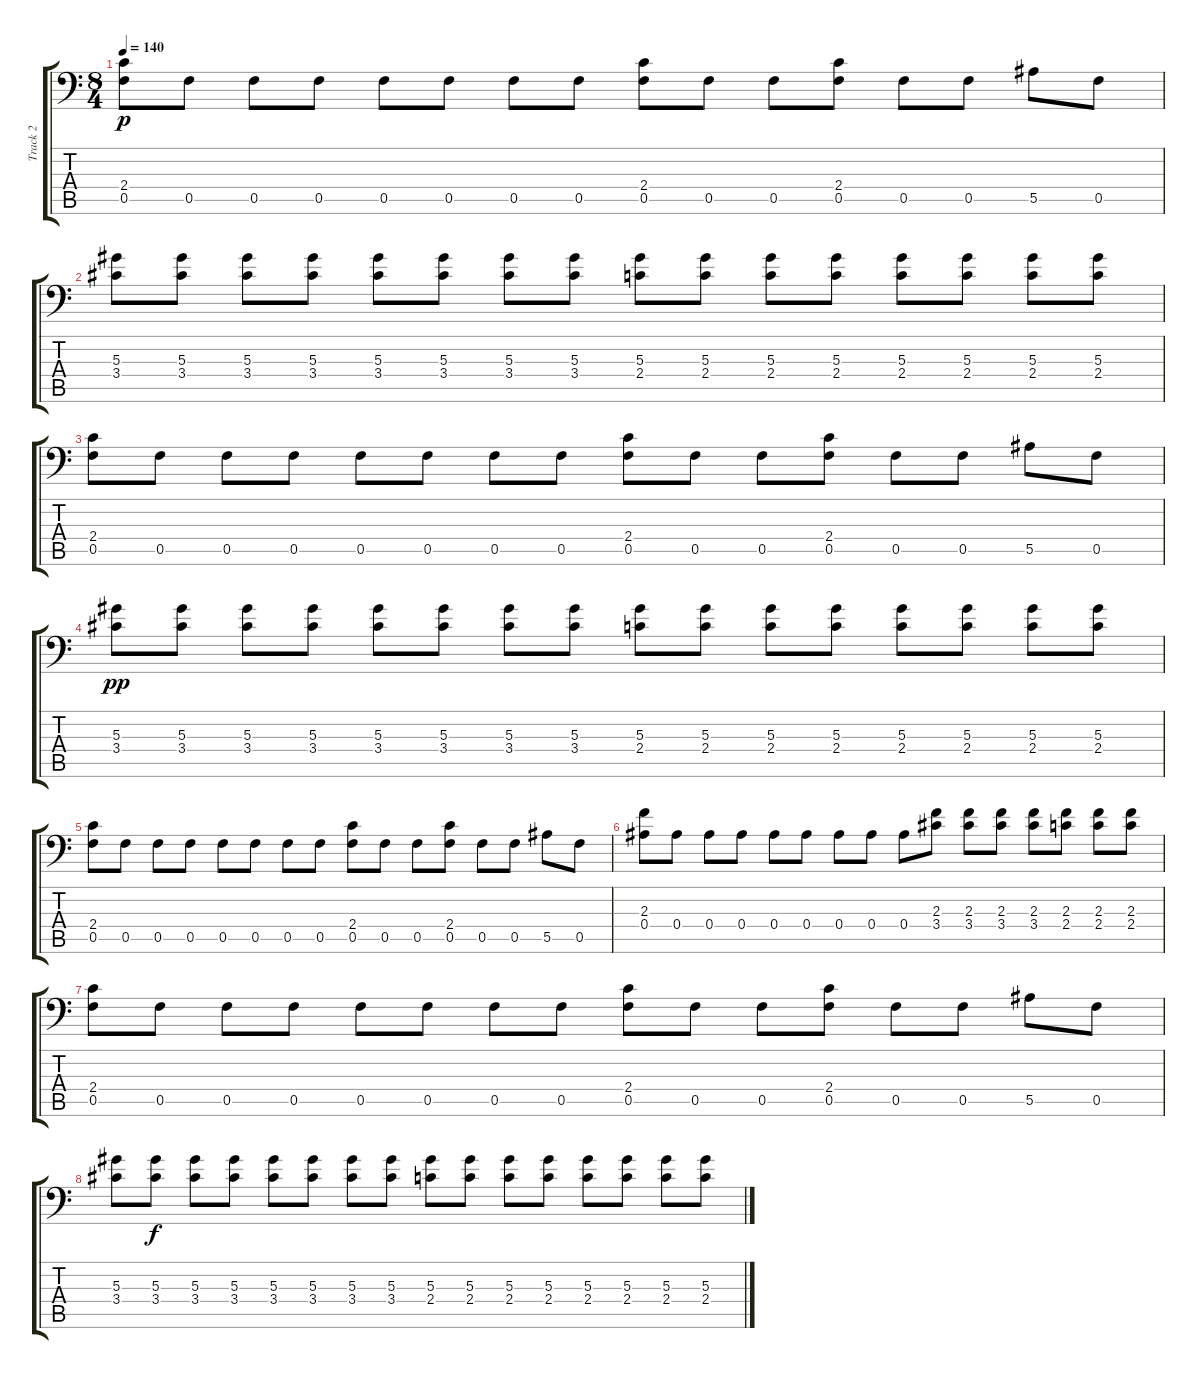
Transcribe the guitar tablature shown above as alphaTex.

\track ("Track 2" "Track 2") {instrument distortionguitar}
\staff {score tabs}
\tuning (C4 G3 Eb3 Bb2 F2 G1) {hide}
\ts (8 4)
\tempo 140
\clef f4
\ks c
(2.4 0.5).8{dy p} 0.5.8 0.5.8 0.5.8 0.5.8 0.5.8 0.5.8 0.5.8 (2.4 0.5).8 0.5.8 0.5.8 (2.4 0.5).8 0.5.8 0.5.8 5.5.8 0.5.8 |
(5.3 3.4).8 (5.3 3.4).8 (5.3 3.4).8 (5.3 3.4).8 (5.3 3.4).8 (5.3 3.4).8 (5.3 3.4).8 (5.3 3.4).8 (5.3 2.4).8 (5.3 2.4).8 (5.3 2.4).8 (5.3 2.4).8 (5.3 2.4).8 (5.3 2.4).8 (5.3 2.4).8 (5.3 2.4).8 |
(2.4 0.5).8 0.5.8 0.5.8 0.5.8 0.5.8 0.5.8 0.5.8 0.5.8 (2.4 0.5).8 0.5.8 0.5.8 (2.4 0.5).8 0.5.8 0.5.8 5.5.8 0.5.8 |
(5.3 3.4).8{dy pp} (5.3 3.4).8 (5.3 3.4).8 (5.3 3.4).8 (5.3 3.4).8 (5.3 3.4).8 (5.3 3.4).8 (5.3 3.4).8 (5.3 2.4).8 (5.3 2.4).8 (5.3 2.4).8 (5.3 2.4).8 (5.3 2.4).8 (5.3 2.4).8 (5.3 2.4).8 (5.3 2.4).8 |
(2.4 0.5).8 0.5.8 0.5.8 0.5.8 0.5.8 0.5.8 0.5.8 0.5.8 (2.4 0.5).8 0.5.8 0.5.8 (2.4 0.5).8 0.5.8 0.5.8 5.5.8 0.5.8 |
(2.3 0.4).8 0.4.8 0.4.8 0.4.8 0.4.8 0.4.8 0.4.8 0.4.8 0.4.8 (2.3 3.4).8 (2.3 3.4).8 (2.3 3.4).8 (2.3 3.4).8 (2.3 2.4).8 (2.3 2.4).8 (2.3 2.4).8 |
(2.4 0.5).8 0.5.8 0.5.8 0.5.8 0.5.8 0.5.8 0.5.8 0.5.8 (2.4 0.5).8 0.5.8 0.5.8 (2.4 0.5).8 0.5.8 0.5.8 5.5.8 0.5.8 |
(5.3 3.4).8 (5.3 3.4).8{dy f} (5.3 3.4).8 (5.3 3.4).8 (5.3 3.4).8 (5.3 3.4).8 (5.3 3.4).8 (5.3 3.4).8 (5.3 2.4).8 (5.3 2.4).8 (5.3 2.4).8 (5.3 2.4).8 (5.3 2.4).8 (5.3 2.4).8 (5.3 2.4).8 (5.3 2.4).8
